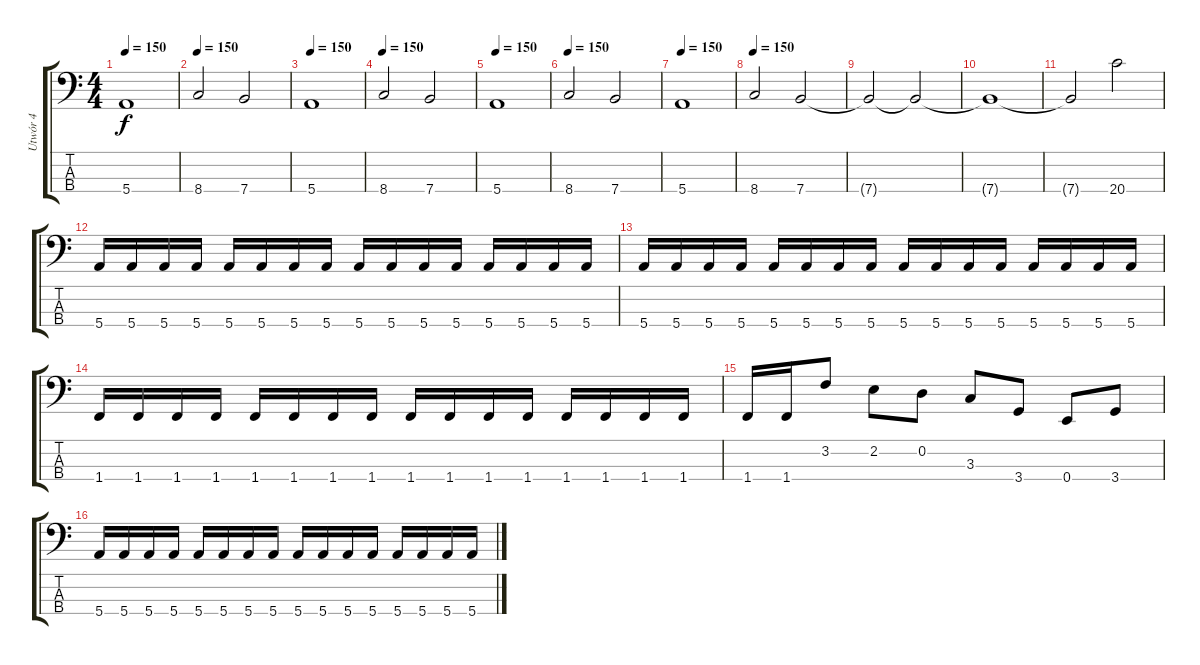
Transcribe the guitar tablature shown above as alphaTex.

\track ("Utwór 4" "Utwór 4") {instrument electricbassfinger}
\staff {score tabs}
\tuning (G2 D2 A1 E1) {hide}
\ts (4 4)
\tempo 150
\clef f4
\ks c
5.4.1{dy f} |
\tempo 150
8.4.2 7.4.2 |
\tempo 150
5.4.1 |
\tempo 150
8.4.2 7.4.2 |
\tempo 150
5.4.1 |
\tempo 150
8.4.2 7.4.2 |
\tempo 150
5.4.1 |
\tempo 150
8.4.2 7.4.2 |
7.4{t}.2 7.4{t}.2 |
7.4{t}.1 |
7.4{t}.2 20.4.2 |
5.4.16 5.4.16 5.4.16 5.4.16 5.4.16 5.4.16 5.4.16 5.4.16 5.4.16 5.4.16 5.4.16 5.4.16 5.4.16 5.4.16 5.4.16 5.4.16 |
5.4.16 5.4.16 5.4.16 5.4.16 5.4.16 5.4.16 5.4.16 5.4.16 5.4.16 5.4.16 5.4.16 5.4.16 5.4.16 5.4.16 5.4.16 5.4.16 |
1.4.16 1.4.16 1.4.16 1.4.16 1.4.16 1.4.16 1.4.16 1.4.16 1.4.16 1.4.16 1.4.16 1.4.16 1.4.16 1.4.16 1.4.16 1.4.16 |
1.4.16 1.4.16 3.2.8 2.2.8 0.2.8 3.3.8 3.4.8 0.4.8 3.4.8 |
5.4.16 5.4.16 5.4.16 5.4.16 5.4.16 5.4.16 5.4.16 5.4.16 5.4.16 5.4.16 5.4.16 5.4.16 5.4.16 5.4.16 5.4.16 5.4.16
